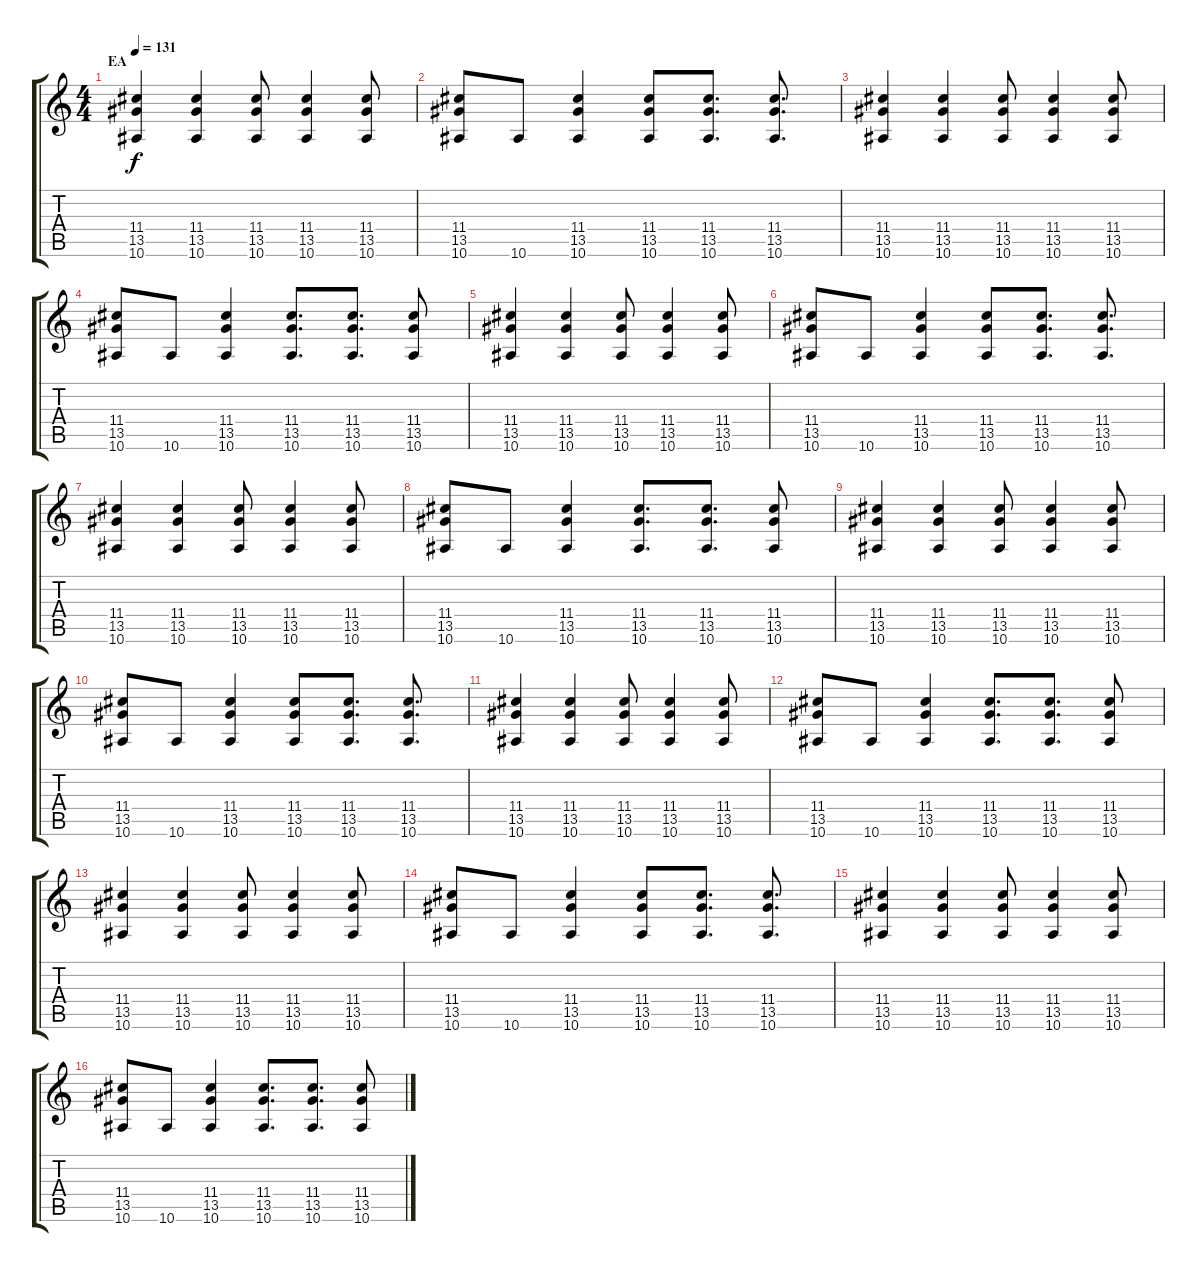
\track "" {instrument overdrivenguitar}
\staff {score tabs}
\tuning (G4 E4 A3 D3 G2 C2) {hide}
\ts (4 4)
\section ("" "EA")
\tempo 131
\clef g2
\ks c
(11.4 13.5 10.6).4{dy f instrument acousticguitarsteel} (11.4 13.5 10.6).4 (11.4 13.5 10.6).8 (11.4 13.5 10.6).4 (11.4 13.5 10.6).8 |
(11.4 13.5 10.6).8 10.6.8 (11.4 13.5 10.6).4 (11.4 13.5 10.6).8 (11.4 13.5 10.6).8{d} (11.4 13.5 10.6).8{d} |
(11.4 13.5 10.6).4 (11.4 13.5 10.6).4 (11.4 13.5 10.6).8 (11.4 13.5 10.6).4 (11.4 13.5 10.6).8 |
(11.4 13.5 10.6).8 10.6.8 (11.4 13.5 10.6).4 (11.4 13.5 10.6).8{d} (11.4 13.5 10.6).8{d} (11.4 13.5 10.6).8 |
(11.4 13.5 10.6).4 (11.4 13.5 10.6).4 (11.4 13.5 10.6).8 (11.4 13.5 10.6).4 (11.4 13.5 10.6).8 |
(11.4 13.5 10.6).8 10.6.8 (11.4 13.5 10.6).4 (11.4 13.5 10.6).8 (11.4 13.5 10.6).8{d} (11.4 13.5 10.6).8{d} |
(11.4 13.5 10.6).4 (11.4 13.5 10.6).4 (11.4 13.5 10.6).8 (11.4 13.5 10.6).4 (11.4 13.5 10.6).8 |
(11.4 13.5 10.6).8 10.6.8 (11.4 13.5 10.6).4 (11.4 13.5 10.6).8{d} (11.4 13.5 10.6).8{d} (11.4 13.5 10.6).8 |
(11.4 13.5 10.6).4 (11.4 13.5 10.6).4 (11.4 13.5 10.6).8 (11.4 13.5 10.6).4 (11.4 13.5 10.6).8 |
(11.4 13.5 10.6).8 10.6.8 (11.4 13.5 10.6).4 (11.4 13.5 10.6).8 (11.4 13.5 10.6).8{d} (11.4 13.5 10.6).8{d} |
(11.4 13.5 10.6).4 (11.4 13.5 10.6).4 (11.4 13.5 10.6).8 (11.4 13.5 10.6).4 (11.4 13.5 10.6).8 |
(11.4 13.5 10.6).8 10.6.8 (11.4 13.5 10.6).4 (11.4 13.5 10.6).8{d} (11.4 13.5 10.6).8{d} (11.4 13.5 10.6).8 |
(11.4 13.5 10.6).4 (11.4 13.5 10.6).4 (11.4 13.5 10.6).8 (11.4 13.5 10.6).4 (11.4 13.5 10.6).8 |
(11.4 13.5 10.6).8 10.6.8 (11.4 13.5 10.6).4 (11.4 13.5 10.6).8 (11.4 13.5 10.6).8{d} (11.4 13.5 10.6).8{d} |
(11.4 13.5 10.6).4 (11.4 13.5 10.6).4 (11.4 13.5 10.6).8 (11.4 13.5 10.6).4 (11.4 13.5 10.6).8 |
(11.4 13.5 10.6).8 10.6.8 (11.4 13.5 10.6).4 (11.4 13.5 10.6).8{d} (11.4 13.5 10.6).8{d} (11.4 13.5 10.6).8
